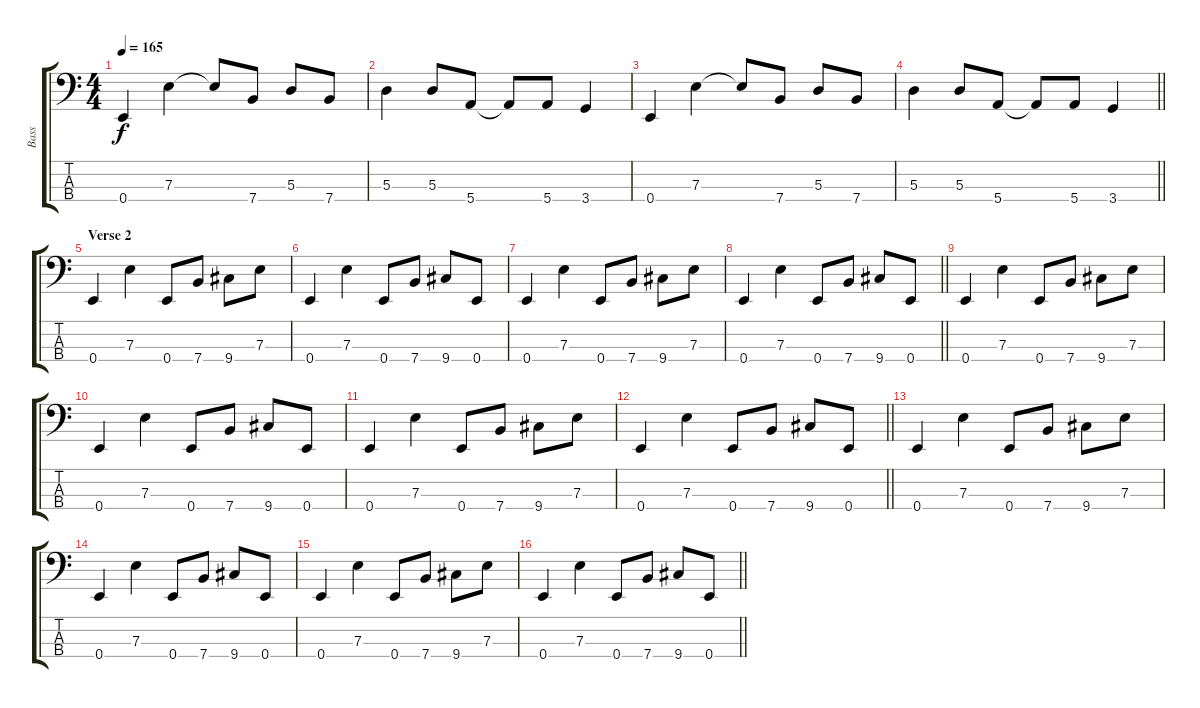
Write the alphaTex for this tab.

\track ("Bass" "Bass") {instrument electricbassfinger}
\staff {score tabs}
\tuning (G2 D2 A1 E1) {hide}
\ts (4 4)
\tempo 165
\clef f4
\ks c
0.4.4{dy f} 7.3.4 7.3{t}.8 7.4.8 5.3.8 7.4.8 |
5.3.4 5.3.8 5.4.8 5.4{t}.8 5.4.8 3.4.4 |
0.4.4 7.3.4 7.3{t}.8 7.4.8 5.3.8 7.4.8 |
\barLineRight lightlight
5.3.4 5.3.8 5.4.8 5.4{t}.8 5.4.8 3.4.4 |
\section ("" "Verse 2")
0.4.4 7.3.4 0.4.8 7.4.8 9.4.8 7.3.8 |
0.4.4 7.3.4 0.4.8 7.4.8 9.4.8 0.4.8 |
0.4.4 7.3.4 0.4.8 7.4.8 9.4.8 7.3.8 |
\barLineRight lightlight
0.4.4 7.3.4 0.4.8 7.4.8 9.4.8 0.4.8 |
0.4.4 7.3.4 0.4.8 7.4.8 9.4.8 7.3.8 |
0.4.4 7.3.4 0.4.8 7.4.8 9.4.8 0.4.8 |
0.4.4 7.3.4 0.4.8 7.4.8 9.4.8 7.3.8 |
\barLineRight lightlight
0.4.4 7.3.4 0.4.8 7.4.8 9.4.8 0.4.8 |
0.4.4 7.3.4 0.4.8 7.4.8 9.4.8 7.3.8 |
0.4.4 7.3.4 0.4.8 7.4.8 9.4.8 0.4.8 |
0.4.4 7.3.4 0.4.8 7.4.8 9.4.8 7.3.8 |
\barLineRight lightlight
0.4.4 7.3.4 0.4.8 7.4.8 9.4.8 0.4.8
